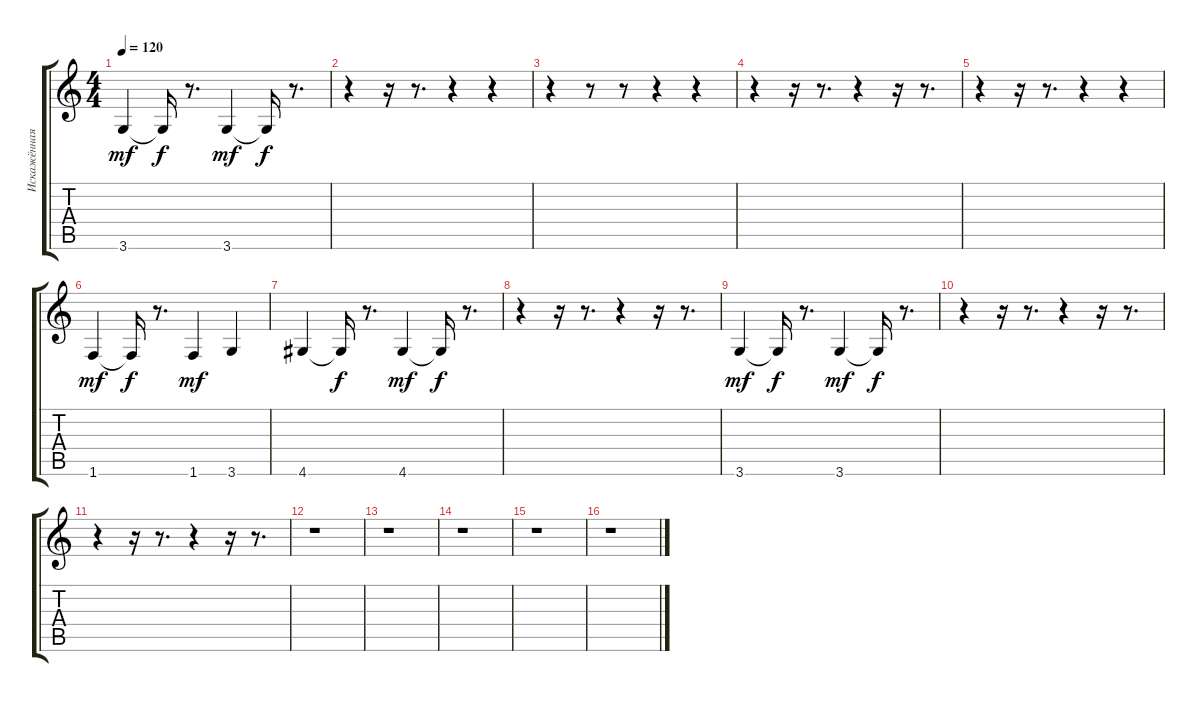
\track ("Искажённая Гитара" "Искажённая") {instrument distortionguitar}
\staff {score tabs}
\tuning (E4 B3 G3 D3 A2 E2) {hide}
\ts (4 4)
\tempo 120
\clef g2
\ks c
3.6.4{dy mf} 3.6{t}.16{dy f} r.8{d} 3.6.4{dy mf} 3.6{t}.16{dy f} r.8{d} |
r.4 r.16 r.8{d} r.4 r.4 |
r.4 r.8 r.8 r.4 r.4 |
r.4 r.16 r.8{d} r.4 r.16 r.8{d} |
r.4 r.16 r.8{d} r.4 r.4 |
1.6.4{dy mf} 1.6{t}.16{dy f} r.8{d} 1.6.4{dy mf} 3.6.4 |
4.6.4 4.6{t}.16{dy f} r.8{d} 4.6.4{dy mf} 4.6{t}.16{dy f} r.8{d} |
r.4 r.16 r.8{d} r.4 r.16 r.8{d} |
3.6.4{dy mf} 3.6{t}.16{dy f} r.8{d} 3.6.4{dy mf} 3.6{t}.16{dy f} r.8{d} |
r.4 r.16 r.8{d} r.4 r.16 r.8{d} |
r.4 r.16 r.8{d} r.4 r.16 r.8{d} |
r.1 |
r.1 |
r.1 |
r.1 |
r.1
